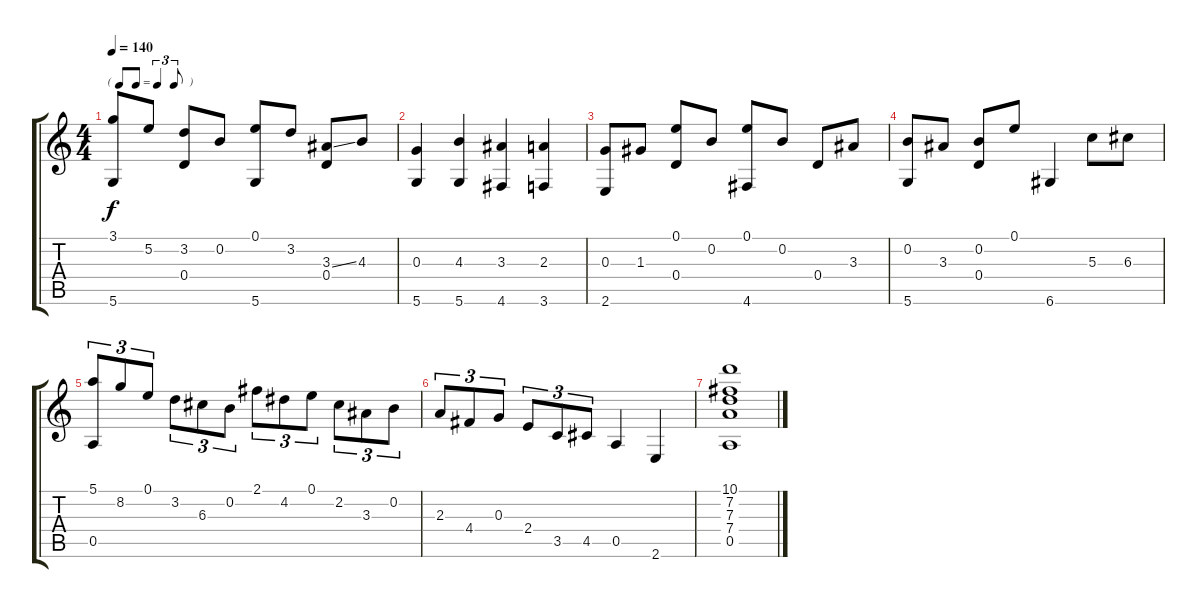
\track "" {instrument acousticguitarsteel}
\staff {score tabs}
\tuning (E4 B3 G3 D3 A2 D2) {hide}
\ts (4 4)
\tf triplet8th
\tempo 140
\clef g2
\ks c
(3.1 5.6).8{dy f} 5.2.8 (3.2 0.4).8 0.2.8 (0.1 5.6).8 3.2.8 (3.3{ss} 0.4).8 4.3.8 |
(0.3 5.6).4 (4.3 5.6).4 (3.3 4.6).4 (2.3 3.6).4 |
(0.3 2.6).8 1.3.8 (0.1 0.4).8 0.2.8 (0.1 4.6).8 0.2.8 0.4.8 3.3.8 |
(0.2 5.6).8 3.3.8 (0.2 0.4).8 0.1.8 6.6.4 5.3.8 6.3.8 |
(5.1 0.5).8{tu (3 2)} 8.2.8{tu (3 2)} 0.1.8{tu (3 2)} 3.2.8{tu (3 2)} 6.3.8{tu (3 2)} 0.2.8{tu (3 2)} 2.1.8{tu (3 2)} 4.2.8{tu (3 2)} 0.1.8{tu (3 2)} 2.2.8{tu (3 2)} 3.3.8{tu (3 2)} 0.2.8{tu (3 2)} |
2.3.8{tu (3 2)} 4.4.8{tu (3 2)} 0.3.8{tu (3 2)} 2.4.8{tu (3 2)} 3.5.8{tu (3 2)} 4.5.8{tu (3 2)} 0.5.4 2.6.4 |
(10.1 7.2 7.3 7.4 0.5).1
